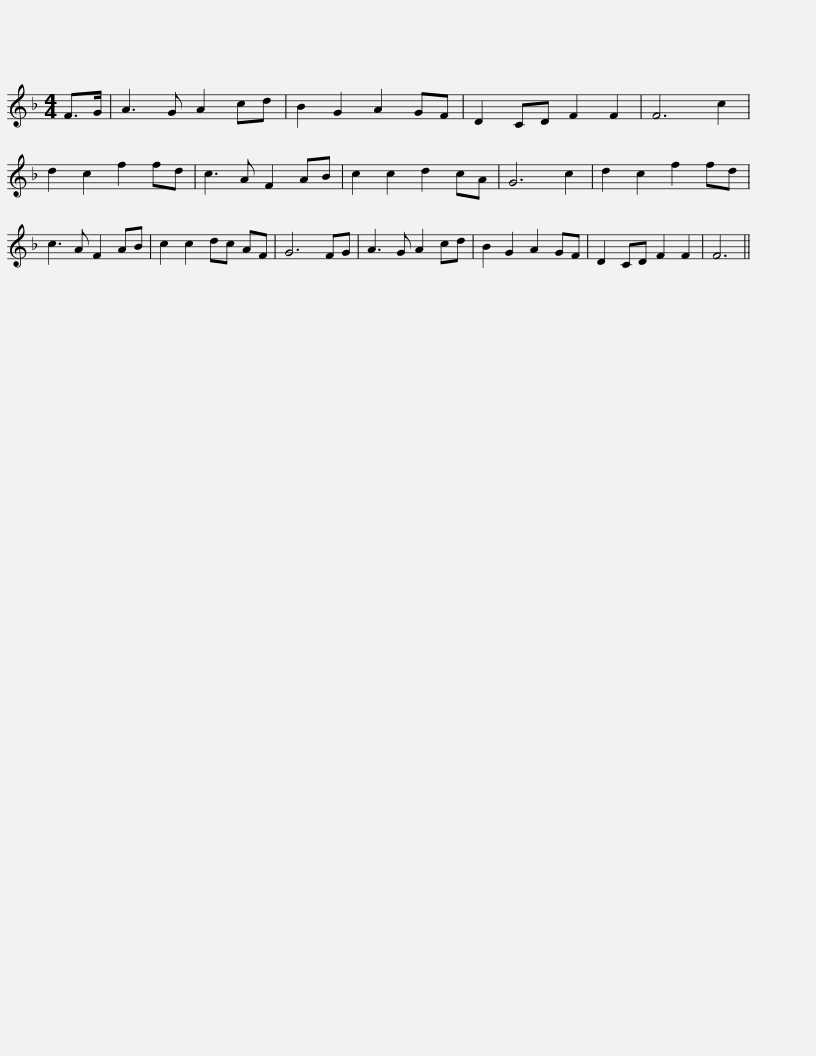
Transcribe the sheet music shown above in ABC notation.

X:1
L:1/8
M:4/4
I:linebreak $
K:F
V:1 treble
V:1
 F>G | A3 G A2 cd | B2 G2 A2 GF | D2 CD F2 F2 | F6 c2 | %5
 d2 c2 f2 fd | c3 A F2 AB | c2 c2 d2 cA | G6 c2 |$ d2 c2 f2 fd | %10
 c3 A F2 AB | c2 c2 dc AF | G6 FG | A3 G A2 cd | B2 G2 A2 GF | %15
 D2 CD F2 F2 | F6 || %17
